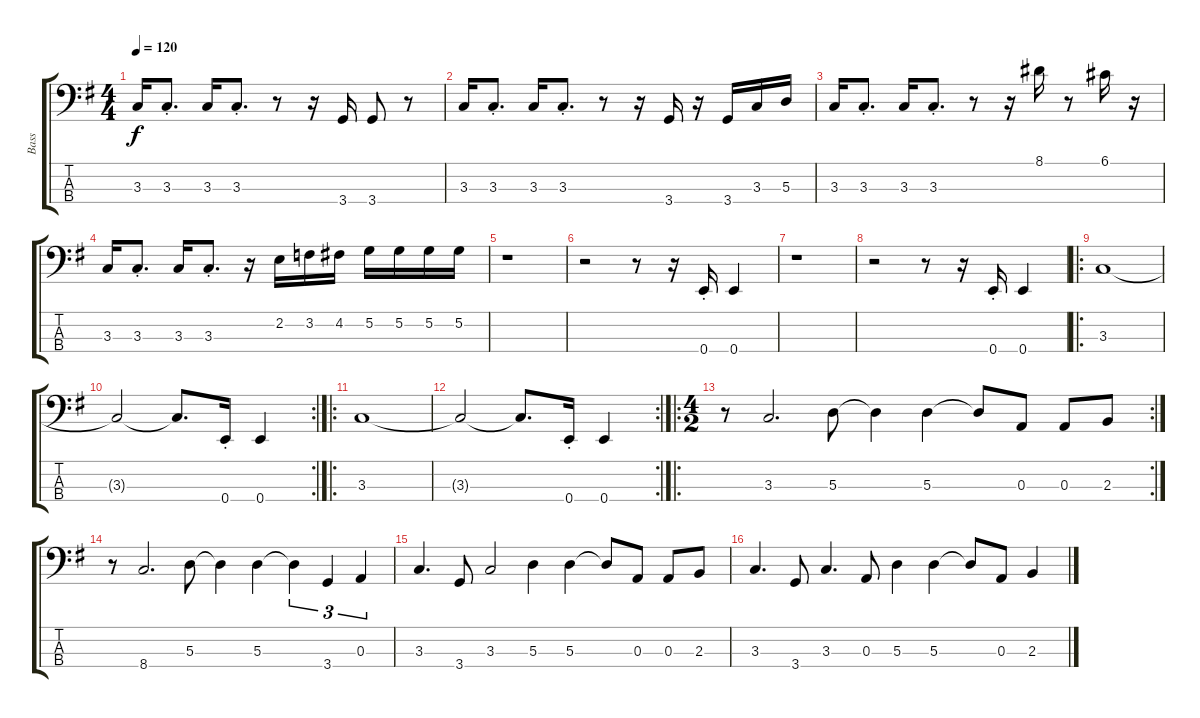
\track ("Bass" "Bass") {instrument electricbassfinger}
\staff {score tabs}
\tuning (G2 D2 A1 E1) {hide}
\ts (4 4)
\tempo 120
\clef f4
\ks g
3.3.16{dy f} 3.3{st}.8{d} 3.3.16 3.3{st}.8{d} r.8 r.16 3.4.16 3.4.8 r.8 |
3.3.16 3.3{st}.8{d} 3.3.16 3.3{st}.8{d} r.8 r.16 3.4.16 r.16 3.4.16 3.3.16 5.3.16 |
3.3.16 3.3{st}.8{d} 3.3.16 3.3{st}.8{d} r.8 r.16 8.1.16 r.8 6.1.16 r.16 |
3.3.16 3.3{st}.8{d} 3.3.16 3.3{st}.8{d} r.16 2.2.16 3.2.16 4.2.16 5.2.16 5.2.16 5.2.16 5.2.16 |
r.1 |
r.2 r.8 r.16 0.4{st}.16 0.4.4 |
r.1 |
r.2 r.8 r.16 0.4{st}.16 0.4.4 |
\ro
3.3.1 |
\rc 2
3.3{t}.2 3.3{t}.8{d} 0.4{st}.16 0.4.4 |
\ro
3.3.1 |
\rc 2
3.3{t}.2 3.3{t}.8{d} 0.4{st}.16 0.4.4 |
\ro
\rc 2
\ts (4 2)
r.8 3.3.2{d} 5.3.8 5.3{t}.4 5.3.4 5.3{t}.8 0.3.8 0.3.8 2.3.8 |
r.8 8.4.2{d} 5.3.8 5.3{t}.4 5.3.4 5.3{t}.4{tu (3 2)} 3.4.4{tu (3 2)} 0.3.4{tu (3 2)} |
3.3.4{d} 3.4.8 3.3.2 5.3.4 5.3.4 5.3{t}.8 0.3.8 0.3.8 2.3.8 |
3.3.4{d} 3.4.8 3.3.4{d} 0.3.8 5.3.4 5.3.4 5.3{t}.8 0.3.8 2.3.4
